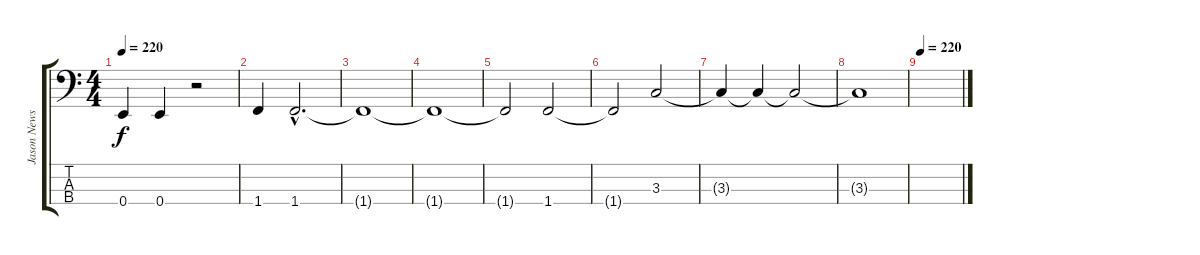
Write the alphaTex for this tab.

\track ("Jason Newsted/Cliff Burton Bass" "Jason News") {instrument electricbasspick}
\staff {score tabs}
\tuning (G2 D2 A1 E1) {hide}
\ts (4 4)
\tempo 220
\clef f4
\ks c
0.4.4{dy f} 0.4.4 r.2 |
1.4.4 1.4{hac}.2{d} |
1.4{t}.1 |
1.4{t}.1 |
1.4{t}.2 1.4.2 |
1.4{t}.2 3.3.2 |
3.3{t}.4 3.3{t}.4 3.3{t}.2 |
3.3{t}.1 |
\tempo 220
